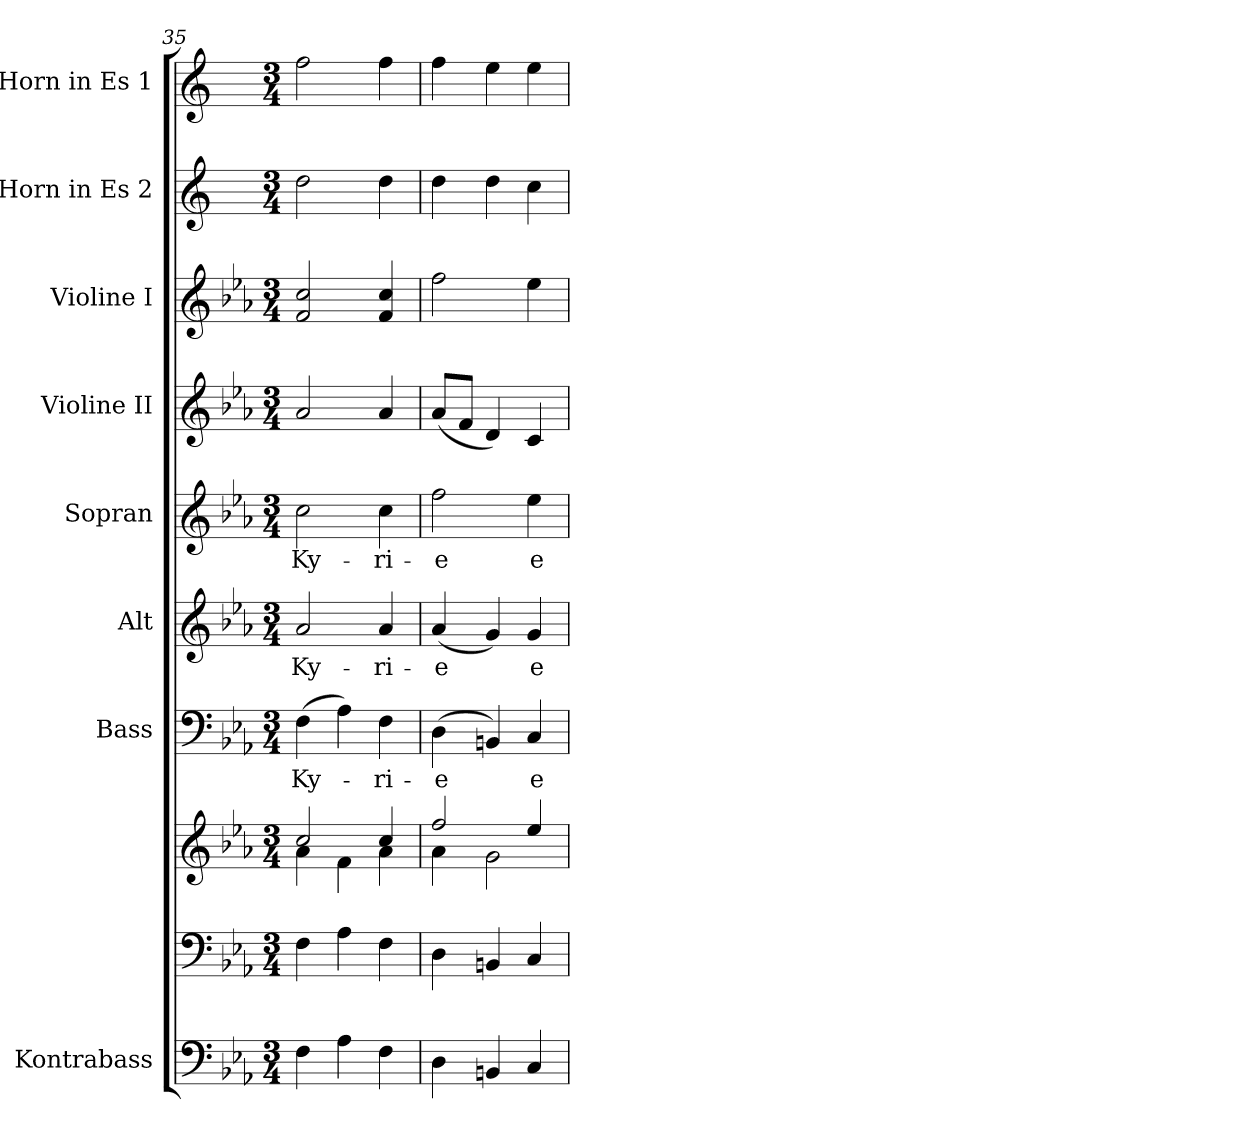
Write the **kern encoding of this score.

**kern	**kern	**kern	**kern	**text	**kern	**text	**kern	**text	**kern	**kern	**kern	**kern
*part9	*part8	*part8	*part7	*part7	*part6	*part6	*part5	*part5	*part4	*part3	*part2	*part1
*staff10	*staff9	*staff8	*staff7	*staff7	*staff6	*staff6	*staff5	*staff5	*staff4	*staff3	*staff2	*staff1
*I"Kontrabass	*	*	*I"Bass	*	*I"Alt	*	*I"Sopran	*	*I"Violine II	*I"Violine I	*I"Horn in Es 2	*I"Horn in Es 1
*I'Kb.	*	*	*I'B.	*	*I'A.	*	*I'S.	*	*I'Vl. II	*I'Vl. I	*	*
*clefF4	*clefF4	*clefG2	*clefF4	*	*clefG2	*	*clefG2	*	*clefG2	*clefG2	*clefG2	*clefG2
*ITrd7c12	*	*	*	*	*	*	*	*	*	*	*ITrd5c9	*ITrd5c9
*k[b-e-a-]	*k[b-e-a-]	*k[b-e-a-]	*k[b-e-a-]	*	*k[b-e-a-]	*	*k[b-e-a-]	*	*k[b-e-a-]	*k[b-e-a-]	*k[b-e-a-]	*k[b-e-a-]
*E-:	*E-:	*E-:	*E-:	*	*E-:	*	*E-:	*	*E-:	*E-:	*E-:	*E-:
*M3/4	*M3/4	*M3/4	*M3/4	*	*M3/4	*	*M3/4	*	*M3/4	*M3/4	*M3/4	*M3/4
=35	=35	=35	=35	=35	=35	=35	=35	=35	=35	=35	=35	=35
*	*	*^	*	*	*	*	*	*	*	*	*	*
!	!	!	!	!	!LO:LY:b	!	!LO:LY:b	!	!LO:LY:b	!	!	!	!
4FF\	4F\	2cc/	4a-\	(>4F\	Ky-	2a-/	Ky-	2cc\	Ky-	2a-/	2f/ 2cc/	2f\	2a-\
4AA-\	4A-\	.	4f\	4A-\)	.	.	.	.	.	.	.	.	.
!	!	!	!	!	!LO:LY:b	!	!LO:LY:b	!	!LO:LY:b	!	!	!	!
4FF\	4F\	4cc/	4a-\	4F\	-ri-	4a-/	-ri-	4cc\	-ri-	4a-/	4f/ 4cc/	4f\	4a-\
=36	=36	=36	=36	=36	=36	=36	=36	=36	=36	=36	=36	=36	=36
!	!	!	!	!	!LO:LY:b	!	!LO:LY:b	!	!LO:LY:b	!	!	!	!
4DD\	4D\	2ff/	4a-\	(>4D\	-e	(<4a-/	-e	2ff\	-e	(<8a-/L	2ff\	4f\	4a-\
.	.	.	.	.	.	.	.	.	.	8f/J	.	.	.
4BBBn/	4BBn/	.	2g\	4BBn/)	.	4g/)	.	.	.	4d/)	.	4f\	4g\
!	!	!	!	!	!LO:LY:b	!	!LO:LY:b	!	!LO:LY:b	!	!	!	!
4CC/	4C/	4ee-/	.	4C/	e-	4g/	e-	4ee-\	e-	4c/	4ee-\	4e-\	4g\
*	*	*v	*v	*	*	*	*	*	*	*	*	*	*
=	=	=	=	=	=	=	=	=	=	=	=	=
*-	*-	*-	*-	*-	*-	*-	*-	*-	*-	*-	*-	*-
